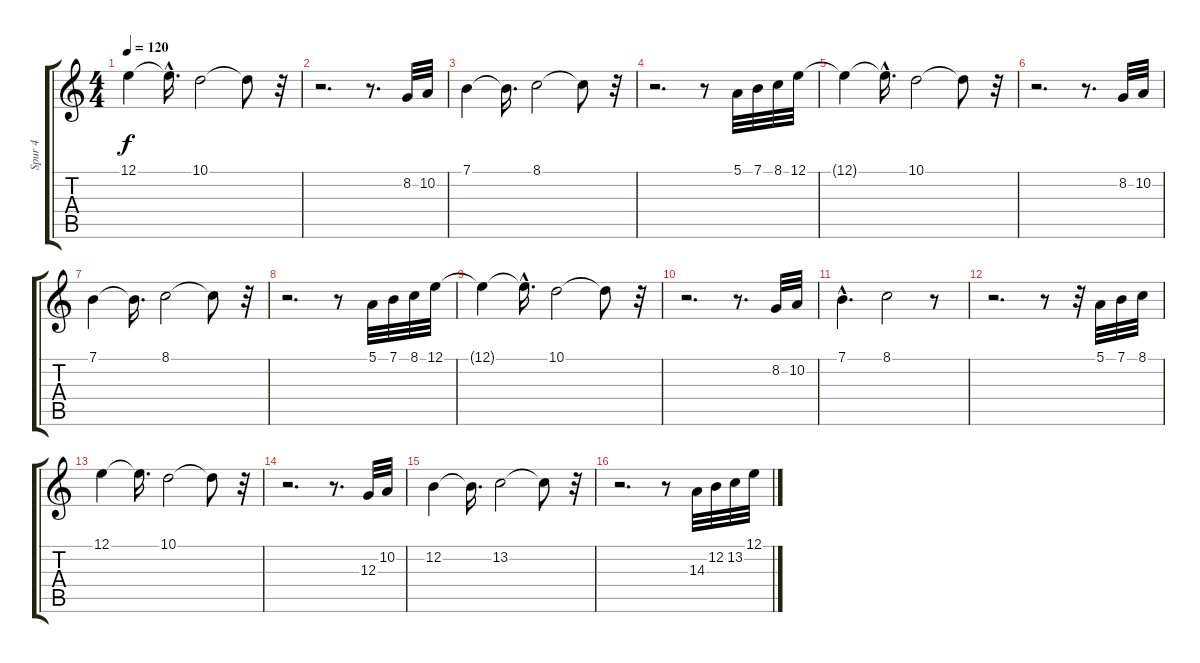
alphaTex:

\track ("Spur 4" "Spur 4") {instrument electricgrandpiano}
\staff {score tabs}
\tuning (E4 B3 G3 D3 A2 E2) {hide}
\ts (4 4)
\tempo 120
\clef g2
\ks c
12.1{t}.4{dy f} 12.1{hac t}.16{d} 10.1.2 10.1{t}.8 r.32 |
r.2{d} r.8{d} 8.2.32 10.2.32 |
7.1.4 7.1{t}.16{d} 8.1.2 8.1{t}.8 r.32 |
r.2{d} r.8 5.1.32 7.1.32 8.1.32 12.1.32 |
12.1{t}.4 12.1{hac t}.16{d} 10.1.2 10.1{t}.8 r.32 |
r.2{d} r.8{d} 8.2.32 10.2.32 |
7.1.4 7.1{t}.16{d} 8.1.2 8.1{t}.8 r.32 |
r.2{d} r.8 5.1.32 7.1.32 8.1.32 12.1.32 |
12.1{t}.4 12.1{hac t}.16{d} 10.1.2 10.1{t}.8 r.32 |
r.2{d} r.8{d} 8.2.32 10.2.32 |
7.1{hac}.4{d} 8.1.2 r.8 |
r.2{d} r.8 r.32 5.1.32 7.1.32 8.1.32 |
12.1.4 12.1{t}.16{d} 10.1.2 10.1{t}.8 r.32 |
r.2{d} r.8{d} 12.3.32 10.2.32 |
12.2.4 12.2{t}.16{d} 13.2.2 13.2{t}.8 r.32 |
r.2{d} r.8 14.3.32 12.2.32 13.2.32 12.1.32
